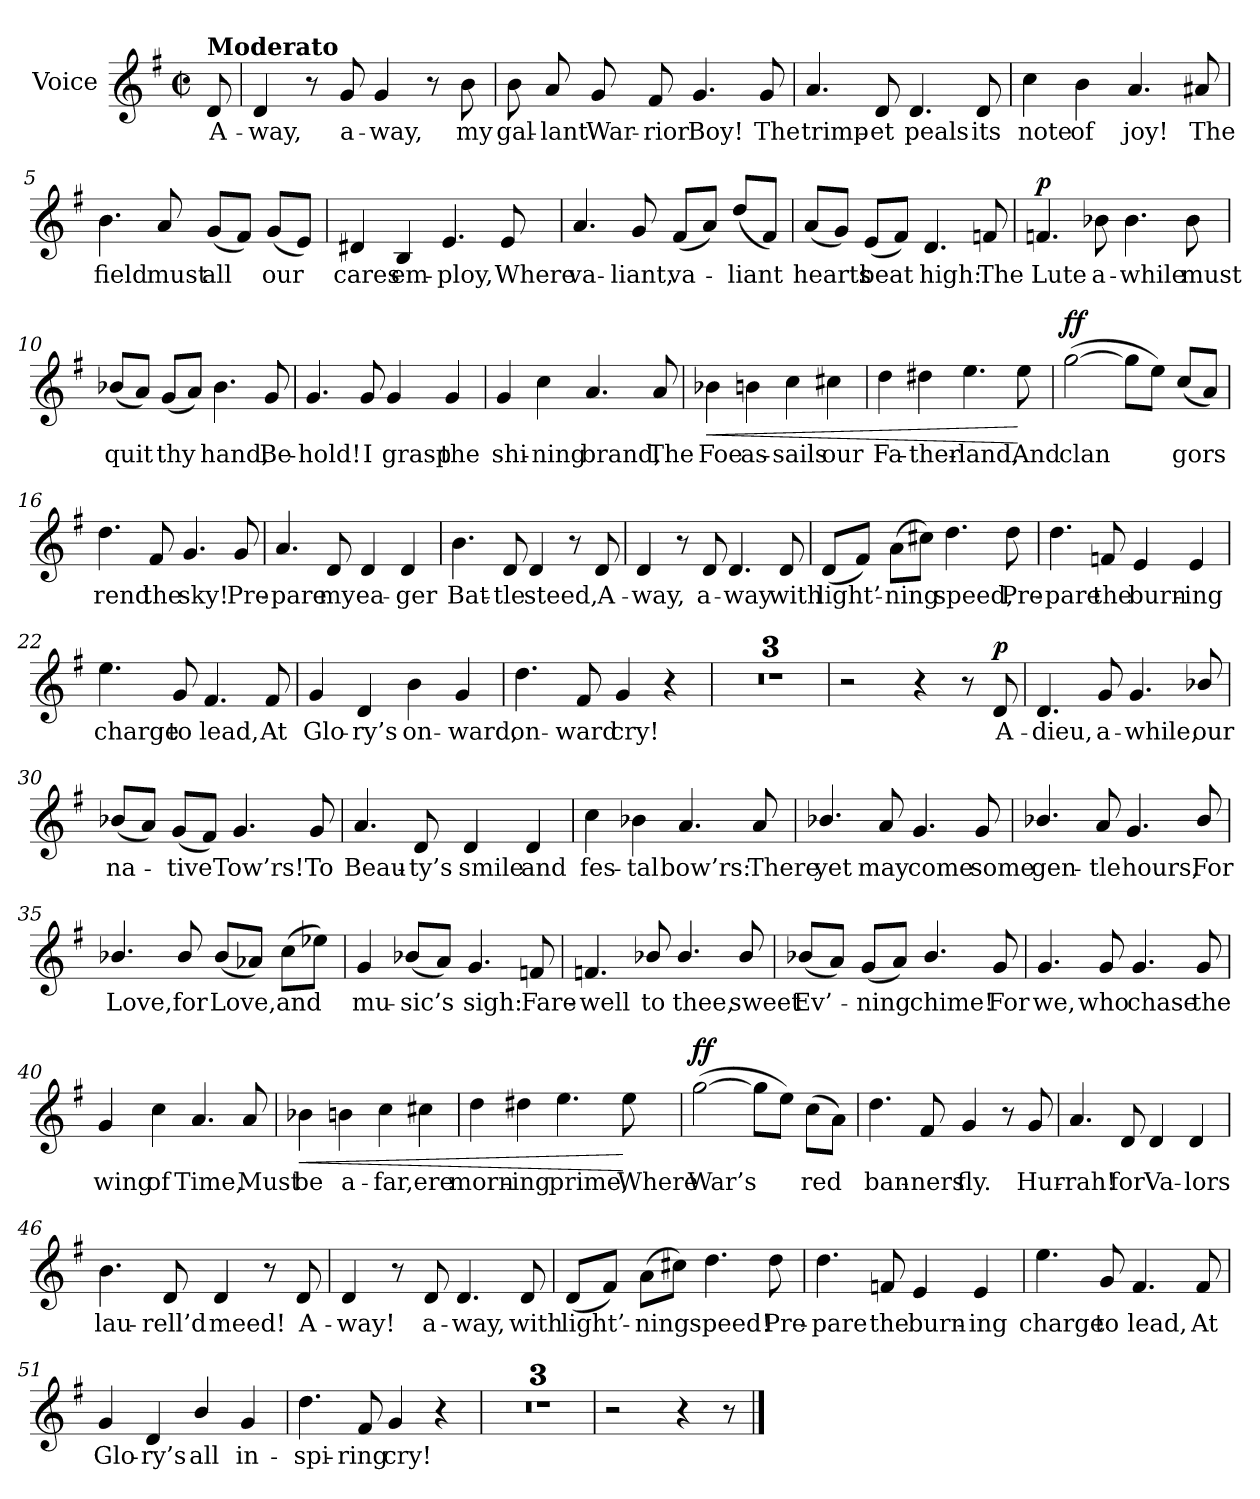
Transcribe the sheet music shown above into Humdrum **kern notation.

**kern	**text	**dynam
*part1	*part1	*part1
*staff1	*staff1	*staff1
*I"Voice	*	*
*clefG2	*	*
*k[f#]	*	*
*M2/2	*	*
*met(c|)	*	*
=	=	=
!LO:TX:a:B:t=Moderato	!	!
!	!LO:LY:b	!
8d/	A-	.
=1	=1	=1
!	!LO:LY:b	!
4d/	-way,	.
8r	.	.
!	!LO:LY:b	!
8g/	a-	.
!	!LO:LY:b	!
4g/	-way,	.
8r	.	.
!	!LO:LY:b	!
8b\	my	.
=2	=2	=2
!	!LO:LY:b	!
8b\	gal-	.
!	!LO:LY:b	!
8a/	-lant	.
!	!LO:LY:b	!
8g/	War-	.
!	!LO:LY:b	!
8f#/	-rior	.
!	!LO:LY:b	!
4.g/	Boy!	.
!	!LO:LY:b	!
8g/	The	.
!!LO:LB:g=z
=3	=3	=3
!	!LO:LY:b	!
4.a/	trimp-	.
!	!LO:LY:b	!
8d/	-et	.
!	!LO:LY:b	!
4.d/	peals	.
!	!LO:LY:b	!
8d/	its	.
=4	=4	=4
!	!LO:LY:b	!
4cc\	note	.
!	!LO:LY:b	!
4b\	of	.
!	!LO:LY:b	!
4.a/	joy!	.
!	!LO:LY:b	!
8a#X/	The	.
!!LO:LB:g=z
=5	=5	=5
!	!LO:LY:b	!
4.b\	field	.
!	!LO:LY:b	!
8a/	must	.
!	!LO:LY:b	!
(<8g/L	all	.
8f#/J)	.	.
!	!LO:LY:b	!
(<8g/L	our	.
8e/J)	.	.
=6	=6	=6
!	!LO:LY:b	!
4d#X/	cares	.
!	!LO:LY:b	!
4B/	em-	.
!	!LO:LY:b	!
4.e/	-ploy,	.
!	!LO:LY:b	!
8e/	Where	.
=7	=7	=7
!	!LO:LY:b	!
4.a/	va-	.
!	!LO:LY:b	!
8g/	-liant,	.
!	!LO:LY:b	!
(<8f#/L	va-	.
8a/J)	.	.
!	!LO:LY:b	!
(<8dd/L	-liant	.
8f#/J)	.	.
!!LO:LB:g=z
=8	=8	=8
!	!LO:LY:b	!
(<8a/L	hearts	.
8g/J)	.	.
!	!LO:LY:b	!
(<8e/L	beat	.
8f#/J)	.	.
!	!LO:LY:b	!
4.d/	high:	.
!	!LO:LY:b	!
8fn/	The	.
=9	=9	=9
!	!LO:LY:b	!LO:DY:a
4.fn/	Lute	p
!	!LO:LY:b	!
8b-X\	a-	.
!	!LO:LY:b	!
4.b-\	-while	.
!	!LO:LY:b	!
8b-\	must	.
=10	=10	=10
!	!LO:LY:b	!
(<8b-X/L	quit	.
8a/J)	.	.
!	!LO:LY:b	!
(<8g/L	thy	.
8a/J)	.	.
!	!LO:LY:b	!
4.b-\	hand,	.
!	!LO:LY:b	!
8g/	Be-	.
!!LO:LB:g=z
=11	=11	=11
!	!LO:LY:b	!
4.g/	-hold!	.
!	!LO:LY:b	!
8g/	I	.
!	!LO:LY:b	!
4g/	grasp	.
!	!LO:LY:b	!
4g/	the	.
=12	=12	=12
!	!LO:LY:b	!
4g/	shi-	.
!	!LO:LY:b	!
4cc\	-ning	.
!	!LO:LY:b	!
4.a/	brand,	.
!	!LO:LY:b	!
8a/	The	.
=13	=13	=13
!	!LO:LY:b	!LO:HP:b
4b-X\	Foe	<
!	!LO:LY:b	!
4bn\	as-	.
!	!LO:LY:b	!
4cc\	-sails	.
!	!LO:LY:b	!
4cc#X\	our	.
!!LO:LB:g=z
=14	=14	=14
!	!LO:LY:b	!
4dd\	Fa-	.
!	!LO:LY:b	!
4dd#X\	-ther-	.
!	!LO:LY:b	!
4.ee\	-land,	.
!	!LO:LY:b	!
8ee\	And	[
=15	=15	=15
!	!LO:LY:b	!LO:DY:a
(>[2gg\	clan	ff
8gg\L]	.	.
8ee\J)	.	.
!	!LO:LY:b	!
(<8cc/L	gors	.
8a/J)	.	.
=16	=16	=16
!	!LO:LY:b	!
4.dd\	rend	.
!	!LO:LY:b	!
8f#/	the	.
!	!LO:LY:b	!
4.g/	sky!	.
!	!LO:LY:b	!
8g/	Pre-	.
!!LO:LB:g=z
=17	=17	=17
!	!LO:LY:b	!
4.a/	-pare	.
!	!LO:LY:b	!
8d/	my	.
!	!LO:LY:b	!
4d/	ea-	.
!	!LO:LY:b	!
4d/	-ger	.
=18	=18	=18
!	!LO:LY:b	!
4.b\	Bat-	.
!	!LO:LY:b	!
8d/	-tle	.
!	!LO:LY:b	!
4d/	steed,	.
8r	.	.
!	!LO:LY:b	!
8d/	A-	.
=19	=19	=19
!	!LO:LY:b	!
4d/	-way,	.
8r	.	.
!	!LO:LY:b	!
8d/	a-	.
!	!LO:LY:b	!
4.d/	-way	.
!	!LO:LY:b	!
8d/	with	.
!!LO:LB:g=z
=20	=20	=20
!	!LO:LY:b	!
(<8d/L	light’-	.
8f#/J)	.	.
!	!LO:LY:b	!
(>8a\L	-ning	.
8cc#X\J)	.	.
!	!LO:LY:b	!
4.dd\	speed,	.
!	!LO:LY:b	!
8dd\	Pre-	.
=21	=21	=21
!	!LO:LY:b	!
4.dd\	-pare	.
!	!LO:LY:b	!
8fn/	the	.
!	!LO:LY:b	!
4e/	burn-	.
!	!LO:LY:b	!
4e/	-ing	.
!!LO:PB:g=z
=22	=22	=22
!	!LO:LY:b	!
4.ee\	charge	.
!	!LO:LY:b	!
8g/	to	.
!	!LO:LY:b	!
4.f#/	lead,	.
!	!LO:LY:b	!
8f#/	At	.
=23	=23	=23
!	!LO:LY:b	!
4g/	Glo-	.
!	!LO:LY:b	!
4d/	-ry’s	.
!	!LO:LY:b	!
4b\	on-	.
!	!LO:LY:b	!
4g/	-ward,	.
=24	=24	=24
!	!LO:LY:b	!
4.dd\	on-	.
!	!LO:LY:b	!
8f#/	-ward	.
!	!LO:LY:b	!
4g/	cry!	.
4r	.	.
!!LO:LB:g=z
=25	=25	=25
1r	.	.
=26	=26	=26
1r	.	.
=27	=27	=27
1r	.	.
=28	=28	=28
2r	.	.
4r	.	.
8r	.	.
!	!LO:LY:b	!LO:DY:b
8d/	A-	p
!!LO:LB:g=z
=29	=29	=29
!	!LO:LY:b	!
4.d/	-dieu,	.
!	!LO:LY:b	!
8g/	a-	.
!	!LO:LY:b	!
4.g/	-while,	.
!	!LO:LY:b	!
8b-X/	our	.
=30	=30	=30
!	!LO:LY:b	!
(<8b-X/L	na-	.
8a/J)	.	.
!	!LO:LY:b	!
(<8g/L	-tive	.
8f#/J)	.	.
!	!LO:LY:b	!
4.g/	Tow’rs!	.
!	!LO:LY:b	!
8g/	To	.
=31	=31	=31
!	!LO:LY:b	!
4.a/	Beau-	.
!	!LO:LY:b	!
8d/	-ty’s	.
!	!LO:LY:b	!
4d/	smile	.
!	!LO:LY:b	!
4d/	and	.
=32	=32	=32
!	!LO:LY:b	!
4cc\	fes-	.
!	!LO:LY:b	!
4b-X\	-tal	.
!	!LO:LY:b	!
4.a/	bow’rs:	.
!	!LO:LY:b	!
8a/	There	.
!!LO:LB:g=z
=33	=33	=33
!	!LO:LY:b	!
4.b-X/	yet	.
!	!LO:LY:b	!
8a/	may	.
!	!LO:LY:b	!
4.g/	come	.
!	!LO:LY:b	!
8g/	some	.
=34	=34	=34
!	!LO:LY:b	!
4.b-X/	gen-	.
!	!LO:LY:b	!
8a/	-tle	.
!	!LO:LY:b	!
4.g/	hours,	.
!	!LO:LY:b	!
8b-/	For	.
=35	=35	=35
!	!LO:LY:b	!
4.b-X/	Love,	.
!	!LO:LY:b	!
8b-/	for	.
!	!LO:LY:b	!
(<8b-/L	Love,	.
8a-X/J)	.	.
!	!LO:LY:b	!
(>8cc\L	and	.
8ee-X\J)	.	.
=36	=36	=36
!	!LO:LY:b	!
4g/	mu-	.
!	!LO:LY:b	!
(<8b-X/L	-sic’s	.
8a/J)	.	.
!	!LO:LY:b	!
4.g/	sigh:	.
!	!LO:LY:b	!
8fn/	Fare-	.
!!LO:LB:g=z
=37	=37	=37
!	!LO:LY:b	!
4.fn/	-well	.
!	!LO:LY:b	!
8b-X/	to	.
!	!LO:LY:b	!
4.b-/	thee,	.
!	!LO:LY:b	!
8b-/	sweet	.
=38	=38	=38
!	!LO:LY:b	!
(<8b-X/L	Ev’-	.
8a/J)	.	.
!	!LO:LY:b	!
(<8g/L	-ning	.
8a/J)	.	.
!	!LO:LY:b	!
4.b-/	chime!	.
!	!LO:LY:b	!
8g/	For	.
=39	=39	=39
!	!LO:LY:b	!
4.g/	we,	.
!	!LO:LY:b	!
8g/	who	.
!	!LO:LY:b	!
4.g/	chase	.
!	!LO:LY:b	!
8g/	the	.
!!LO:LB:g=z
=40	=40	=40
!	!LO:LY:b	!
4g/	wing	.
!	!LO:LY:b	!
4cc\	of	.
!	!LO:LY:b	!
4.a/	Time,	.
!	!LO:LY:b	!
8a/	Must	.
=41	=41	=41
!	!LO:LY:b	!LO:HP:b
4b-X\	be	<
!	!LO:LY:b	!
4bn\	a-	.
!	!LO:LY:b	!
4cc\	-far,	.
!	!LO:LY:b	!
4cc#X\	ere	.
=42	=42	=42
!	!LO:LY:b	!
4dd\	morn-	.
!	!LO:LY:b	!
4dd#X\	-ing	.
!	!LO:LY:b	!
4.ee\	prime,	.
!	!LO:LY:b	!
8ee\	Where	[
!!LO:LB:g=z
=43	=43	=43
!	!LO:LY:b	!LO:DY:a
(>[2gg\	War’s	ff
8gg\L]	.	.
8ee\J)	.	.
!	!LO:LY:b	!
(>8cc\L	red	.
8a\J)	.	.
=44	=44	=44
!	!LO:LY:b	!
4.dd\	ban-	.
!	!LO:LY:b	!
8f#/	-ners	.
!	!LO:LY:b	!
4g/	fly.	.
8r	.	.
!	!LO:LY:b	!
8g/	Hur-	.
=45	=45	=45
!	!LO:LY:b	!
4.a/	-rah!	.
!	!LO:LY:b	!
8d/	for	.
!	!LO:LY:b	!
4d/	Va-	.
!	!LO:LY:b	!
4d/	-lors	.
=46	=46	=46
!	!LO:LY:b	!
4.b\	lau-	.
!	!LO:LY:b	!
8d/	-rell’d	.
!	!LO:LY:b	!
4d/	meed!	.
8r	.	.
!	!LO:LY:b	!
8d/	A-	.
!!LO:LB:g=z
=47	=47	=47
!	!LO:LY:b	!
4d/	-way!	.
8r	.	.
!	!LO:LY:b	!
8d/	a-	.
!	!LO:LY:b	!
4.d/	-way,	.
!	!LO:LY:b	!
8d/	with	.
=48	=48	=48
!	!LO:LY:b	!
(<8d/L	light’-	.
8f#/J)	.	.
!	!LO:LY:b	!
(>8a\L	-ning	.
8cc#X\J)	.	.
!	!LO:LY:b	!
4.dd\	speed!	.
!	!LO:LY:b	!
8dd\	Pre-	.
=49	=49	=49
!	!LO:LY:b	!
4.dd\	-pare	.
!	!LO:LY:b	!
8fn/	the	.
!	!LO:LY:b	!
4e/	burn-	.
!	!LO:LY:b	!
4e/	-ing	.
!!LO:LB:g=z
=50	=50	=50
!	!LO:LY:b	!
4.ee\	charge	.
!	!LO:LY:b	!
8g/	to	.
!	!LO:LY:b	!
4.f#/	lead,	.
!	!LO:LY:b	!
8f#/	At	.
=51	=51	=51
!	!LO:LY:b	!
4g/	Glo-	.
!	!LO:LY:b	!
4d/	-ry’s	.
!	!LO:LY:b	!
4b/	all	.
!	!LO:LY:b	!
4g/	in-	.
=52	=52	=52
!	!LO:LY:b	!
4.dd\	-spi-	.
!	!LO:LY:b	!
8f#/	-ring	.
!	!LO:LY:b	!
4g/	cry!	.
4r	.	.
!!LO:LB:g=z
=53	=53	=53
1r	.	.
=54	=54	=54
1r	.	.
=55	=55	=55
1r	.	.
=56	=56	=56
2r	.	.
4r	.	.
8r	.	.
==	==	==
*-	*-	*-
